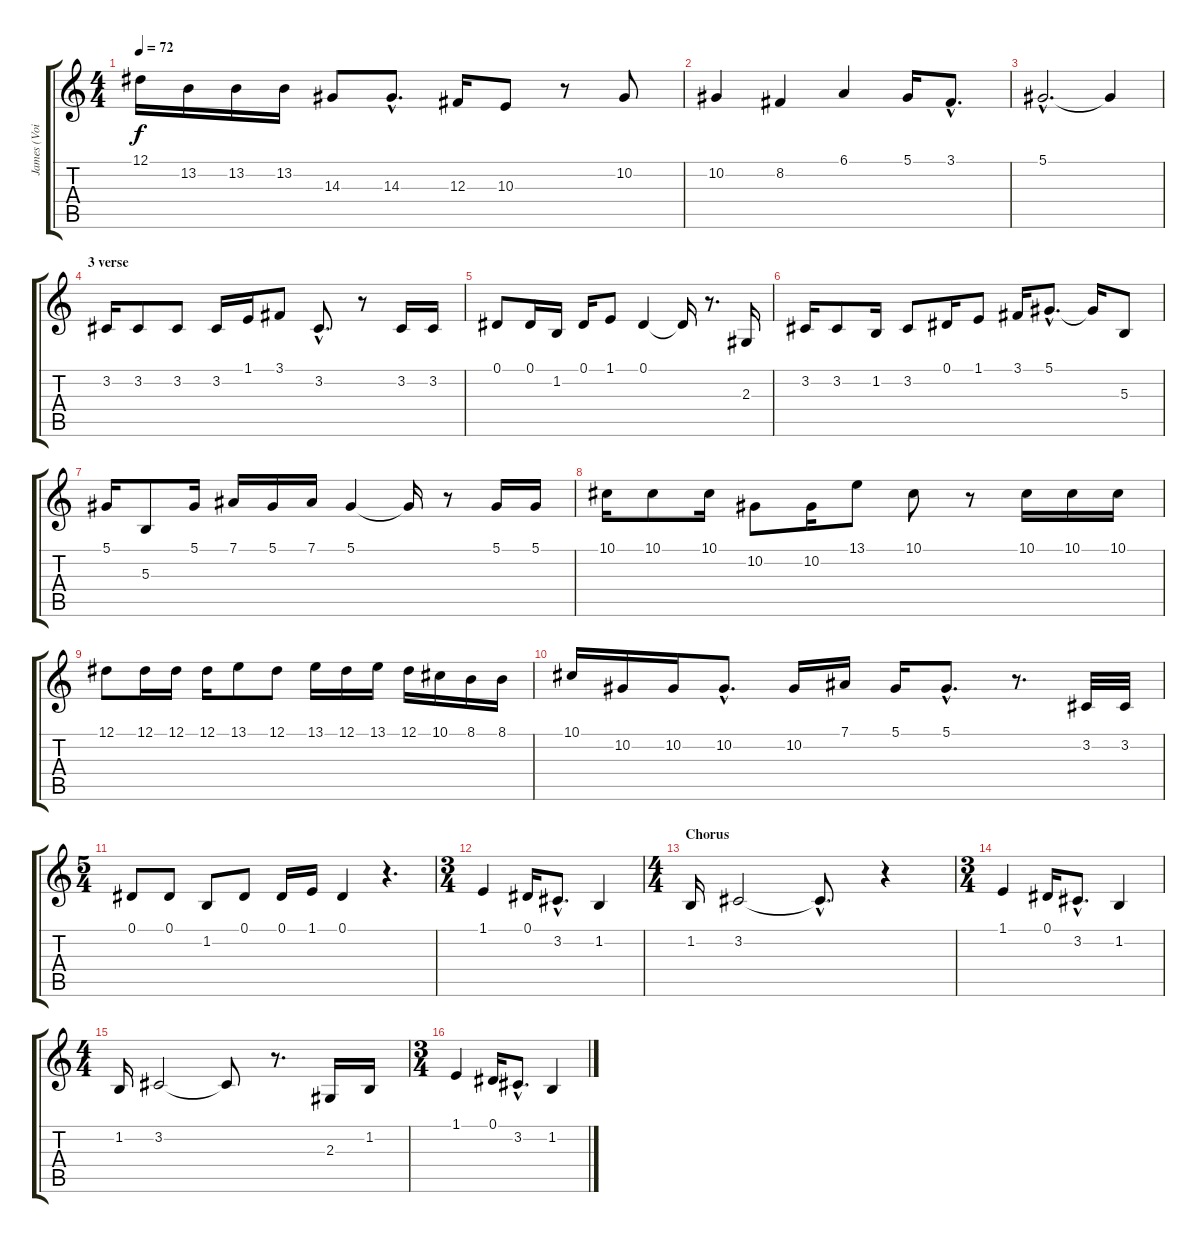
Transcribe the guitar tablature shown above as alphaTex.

\track ("James (Voice)" "James (Voi") {instrument choiraahs}
\staff {score tabs}
\tuning (Eb4 Bb3 Gb3 Db3 Ab2 Eb2) {hide}
\ts (4 4)
\tempo 72
\clef g2
\ks c
12.1.16{dy f} 13.2.16 13.2.16 13.2.16 14.3.8 14.3{hac}.8{d} 12.3.16 10.3.8 r.8 10.2.8 |
10.2.4 8.2.4 6.1.4 5.1.16 3.1{hac}.8{d} |
5.1{hac}.2{d} 5.1{t}.4 |
\section ("" "3 verse")
3.2.16 3.2.8 3.2.8 3.2.16 1.1.16 3.1.8 3.2{hac}.8{d} r.8 3.2.16 3.2.16 |
0.1.8 0.1.16 1.2.16 0.1.16 1.1.8 0.1.4 0.1{t}.16 r.8{d} 2.3.16 |
3.2.16 3.2.8 1.2.16 3.2.8 0.1.16 1.1.8 3.1.16 5.1{hac}.8{d} 5.1{t}.16 5.3.8 |
5.1.16 5.3.8 5.1.16 7.1.16 5.1.16 7.1.16 5.1.4 5.1{t}.16 r.8 5.1.16 5.1.16 |
10.1.16 10.1.8 10.1.16 10.2.8 10.2.16 13.1.8 10.1.8 r.8 10.1.16 10.1.16 10.1.16 |
12.1.8 12.1.16 12.1.16 12.1.16 13.1.8 12.1.8 13.1.16 12.1.16 13.1.16 12.1.16 10.1.16 8.1.16 8.1.16 |
10.1.16 10.2.16 10.2.16 10.2{hac}.8{d} 10.2.16 7.1.16 5.1.16 5.1{hac}.8{d} r.8{d} 3.2.32 3.2.32 |
\ts (5 4)
0.1.8 0.1.8 1.2.8 0.1.8 0.1.16 1.1.16 0.1.4 r.4{d} |
\ts (3 4)
1.1.4 0.1.16 3.2{hac}.8{d} 1.2.4 |
\ts (4 4)
\section ("" "Chorus")
1.2.16 3.2.2 3.2{hac t}.8{d} r.4 |
\ts (3 4)
1.1.4 0.1.16 3.2{hac}.8{d} 1.2.4 |
\ts (4 4)
1.2.16 3.2.2 3.2{t}.8 r.8{d} 2.3.16 1.2.16 |
\ts (3 4)
1.1.4 0.1.16 3.2{hac}.8{d} 1.2.4
